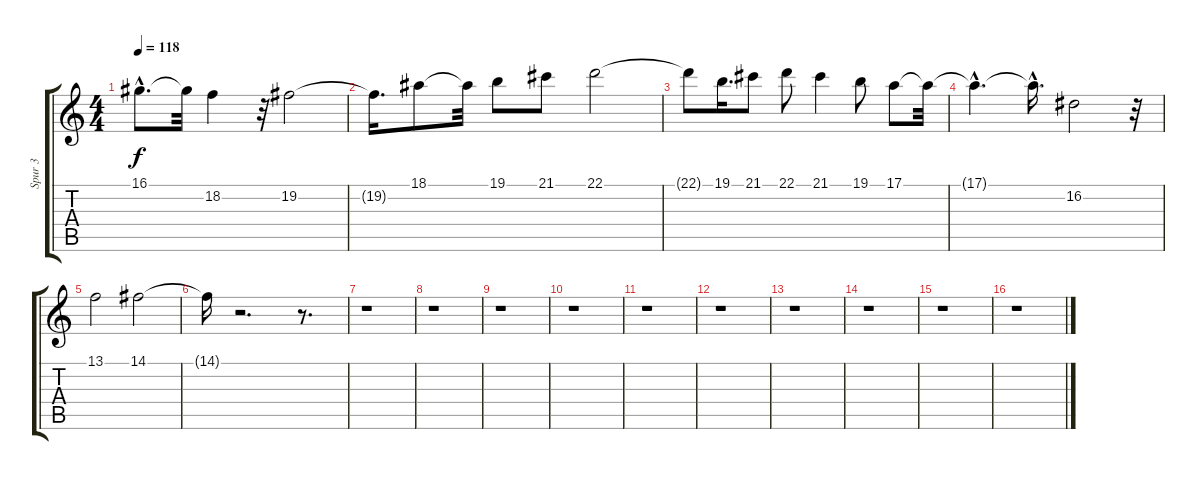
\track ("Spur 3" "Spur 3") {instrument stringensemble1}
\staff {score tabs}
\tuning (E4 B3 G3 D3 A2 E2) {hide}
\ts (4 4)
\tempo 118
\clef g2
\ks c
16.1{hac}.8{d dy f} 16.1{t}.32 18.2.4 r.32 19.2.2 |
19.2{t}.16{d} 18.1.8 18.1{t}.32 19.1.8 21.1.8 22.1.2 |
22.1{t}.8 19.1.16{d} 21.1.8 22.1.8 21.1.4 19.1.8 17.1.8 17.1{t}.32 |
17.1{hac t}.4{d} 17.1{hac t}.16{d} 16.2.2 r.32 |
13.1.2 14.1.2 |
14.1{t}.16 r.2{d} r.8{d} |
r.1 |
r.1 |
r.1 |
r.1 |
r.1 |
r.1 |
r.1 |
r.1 |
r.1 |
r.1
